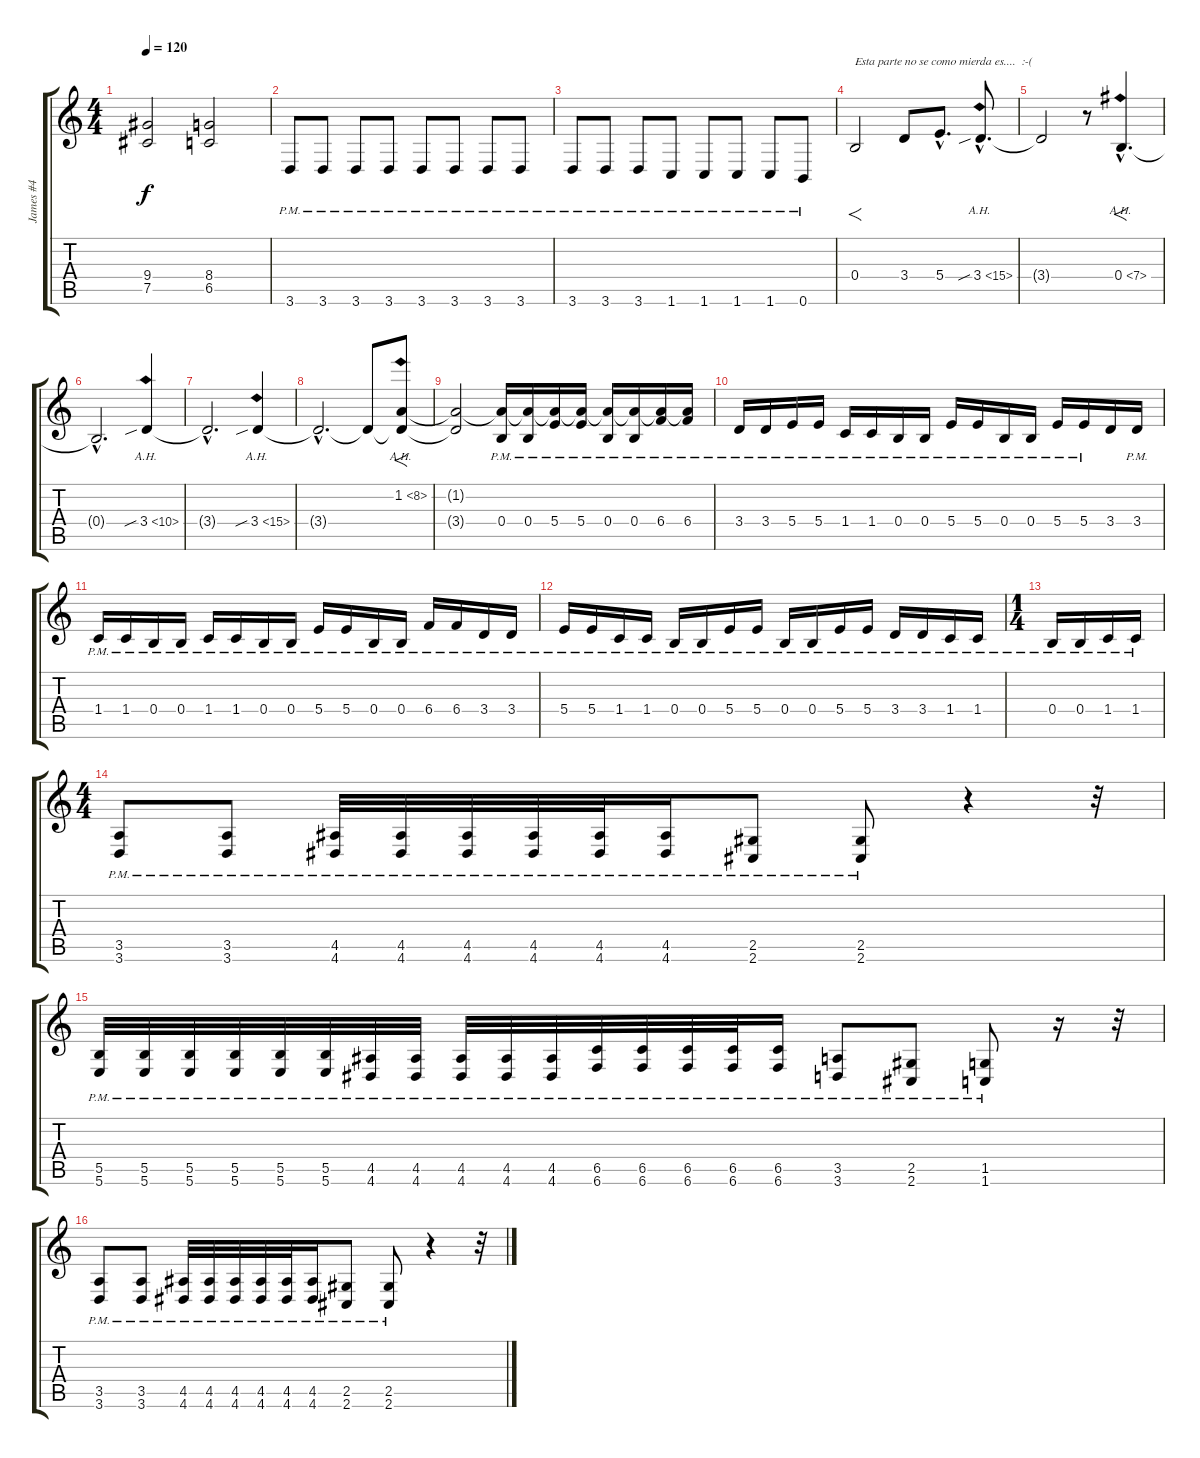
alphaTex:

\track ("James #4" "James #4") {instrument distortionguitar}
\staff {score tabs}
\tuning (Db4 Ab3 E3 B2 Gb2 B1) {hide}
\ts (4 4)
\tempo 120
\clef g2
\ks c
(9.4 7.5).2{dy f} (8.4 6.5).2 |
3.6{pm}.8{volume 8} 3.6{pm}.8 3.6{pm}.8 3.6{pm}.8 3.6{pm}.8 3.6{pm}.8 3.6{pm}.8 3.6{pm}.8 |
3.6{pm}.8 3.6{pm}.8 3.6{pm}.8 1.6{pm}.8 1.6{pm}.8 1.6{pm}.8 1.6{pm}.8 0.6{pm}.8 |
0.4.2{f txt "Esta parte no se como mierda es....  :-(" volume 15 balance 0} 3.4.8 5.4{hac}.8{d} 3.4{ah 12 sib hac}.8{d volume 0} |
3.4{t}.2 r.8{volume 15 balance 0} 0.4{ah 7 hac}.4{f d} |
0.4{hac t}.2{d} 3.4{ah 7 sib}.4 |
3.4{hac t}.2{d} 3.4{ah 12 sib}.4 |
3.4{hac t}.2{d} 3.4{t}.8 (1.2{ah 7} 3.4{t}).8{f volume 16} |
(1.2{t} 3.4{t}).2 (1.2{t} 0.4{pm}).16{volume 11 balance 0} (1.2{t} 0.4{pm}).16 (1.2{t} 5.4{pm}).16 (1.2{t} 5.4{pm}).16 (1.2{t} 0.4{pm}).16 (1.2{t} 0.4{pm}).16 (1.2{t} 6.4{pm}).16 (1.2{t} 6.4{pm}).16 |
3.4{pm}.16 3.4{pm}.16 5.4{pm}.16 5.4{pm}.16 1.4{pm}.16 1.4{pm}.16 0.4{pm}.16 0.4{pm}.16 5.4{pm}.16 5.4{pm}.16 0.4{pm}.16 0.4{pm}.16 5.4{pm}.16 5.4{pm}.16 3.4.16 3.4{pm}.16 |
1.4{pm}.16 1.4{pm}.16 0.4{pm}.16 0.4{pm}.16 1.4{pm}.16 1.4{pm}.16 0.4{pm}.16 0.4{pm}.16 5.4{pm}.16 5.4{pm}.16 0.4{pm}.16 0.4{pm}.16 6.4{pm}.16 6.4{pm}.16 3.4{pm}.16 3.4{pm}.16 |
5.4{pm}.16 5.4{pm}.16 1.4{pm}.16 1.4{pm}.16 0.4{pm}.16 0.4{pm}.16 5.4{pm}.16 5.4{pm}.16 0.4{pm}.16 0.4{pm}.16 5.4{pm}.16 5.4{pm}.16 3.4{pm}.16 3.4{pm}.16 1.4{pm}.16 1.4{pm}.16 |
\ts (1 4)
0.4{pm}.16 0.4{pm}.16 1.4{pm}.16 1.4{pm}.16 |
\ts (4 4)
(3.5{pm} 3.6{pm}).8{volume 15} (3.5{pm} 3.6{pm}).8 (4.5{pm} 4.6{pm}).32 (4.5{pm} 4.6{pm}).32 (4.5{pm} 4.6{pm}).32 (4.5{pm} 4.6{pm}).32 (4.5{pm} 4.6{pm}).32 (4.5{pm} 4.6{pm}).16 (2.5{pm} 2.6{pm}).8 (2.5{pm} 2.6{pm}).8 r.4 r.32 |
(5.5{pm} 5.6{pm}).32 (5.5{pm} 5.6{pm}).32 (5.5{pm} 5.6{pm}).32 (5.5{pm} 5.6{pm}).32 (5.5{pm} 5.6{pm}).32 (5.5{pm} 5.6{pm}).32 (4.5{pm} 4.6{pm}).32 (4.5{pm} 4.6{pm}).32 (4.5{pm} 4.6{pm}).32 (4.5{pm} 4.6{pm}).32 (4.5{pm} 4.6{pm}).32 (6.5{pm} 6.6{pm}).32 (6.5{pm} 6.6{pm}).32 (6.5{pm} 6.6{pm}).32 (6.5{pm} 6.6{pm}).32 (6.5{pm} 6.6{pm}).16 (3.5{pm} 3.6{pm}).8 (2.5{pm} 2.6{pm}).8 (1.5{pm} 1.6{pm}).8 r.16 r.32 |
(3.5{pm} 3.6{pm}).8 (3.5{pm} 3.6{pm}).8 (4.5{pm} 4.6{pm}).32 (4.5{pm} 4.6{pm}).32 (4.5{pm} 4.6{pm}).32 (4.5{pm} 4.6{pm}).32 (4.5{pm} 4.6{pm}).32 (4.5{pm} 4.6{pm}).16 (2.5{pm} 2.6{pm}).8 (2.5{pm} 2.6{pm}).8 r.4 r.32
